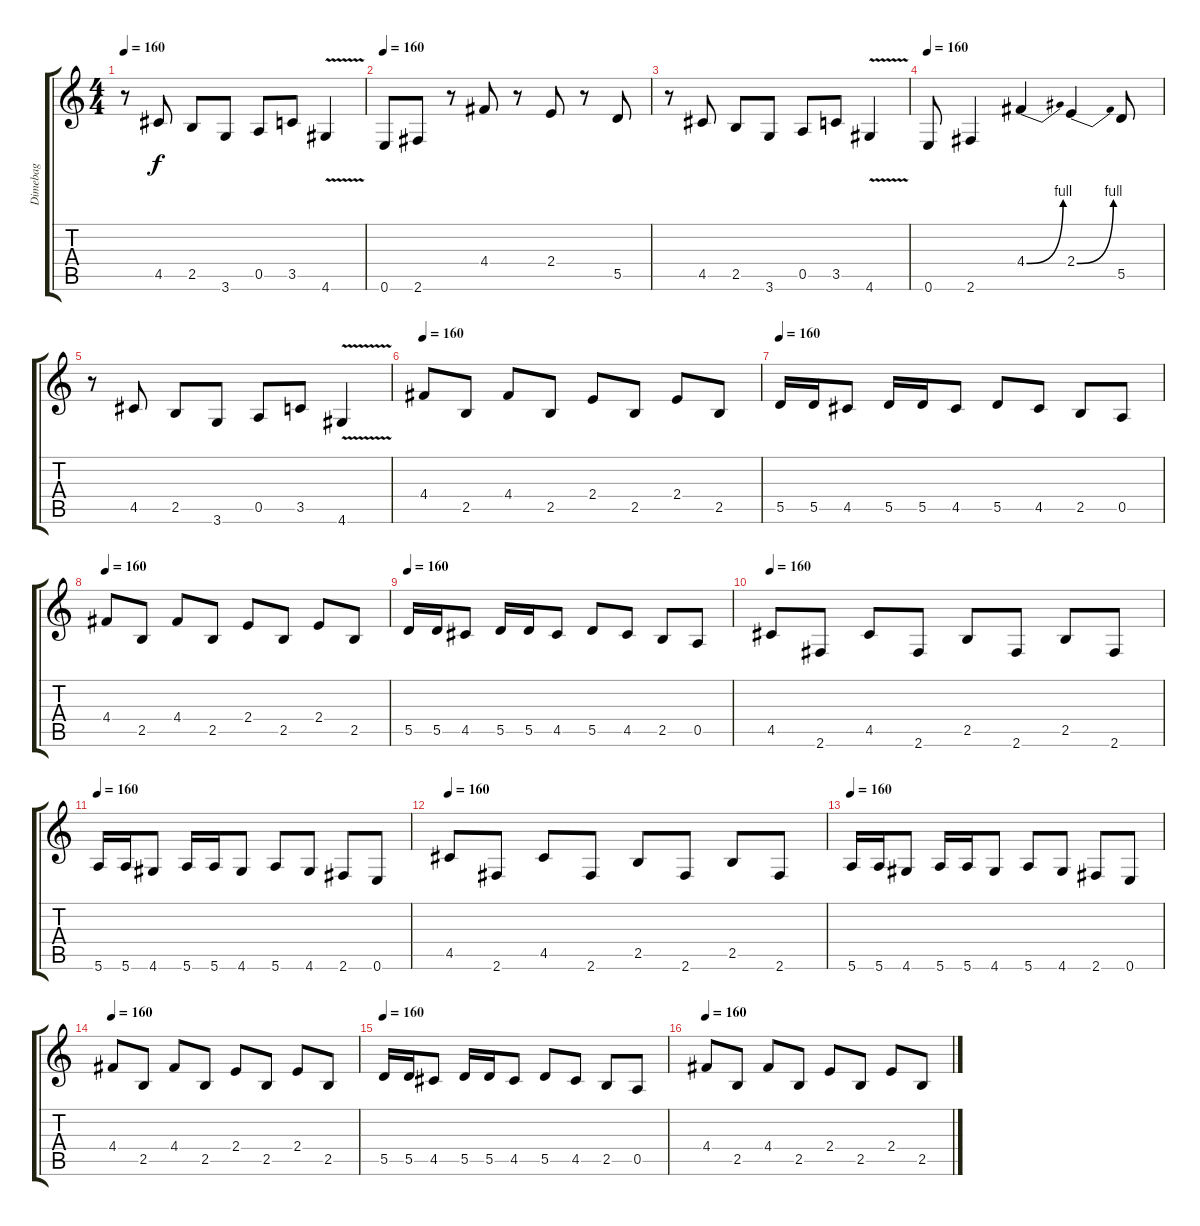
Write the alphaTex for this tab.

\track ("Dimebag" "Dimebag") {instrument distortionguitar}
\staff {score tabs}
\tuning (E4 B3 G3 D3 A2 E2) {hide}
\ts (4 4)
\tempo 160
\clef g2
\ks c
r.8{dy f} 4.5.8 2.5.8 3.6.8 0.5.8 3.5.8 4.6{v}.4 |
\tempo 160
0.6.8 2.6.8 r.8 4.4.8 r.8 2.4.8 r.8 5.5.8 |
r.8 4.5.8 2.5.8 3.6.8 0.5.8 3.5.8 4.6{v}.4 |
\tempo 160
0.6.8 2.6.4 4.4{be (bend 0 0 60 4)}.4 2.4{be (bend 0 0 60 4)}.4 5.5.8 |
r.8 4.5.8 2.5.8 3.6.8 0.5.8 3.5.8 4.6{v}.4 |
\tempo 160
4.4.8 2.5.8 4.4.8 2.5.8 2.4.8 2.5.8 2.4.8 2.5.8 |
\tempo 160
5.5.16 5.5.16 4.5.8 5.5.16 5.5.16 4.5.8 5.5.8 4.5.8 2.5.8 0.5.8 |
\tempo 160
4.4.8 2.5.8 4.4.8 2.5.8 2.4.8 2.5.8 2.4.8 2.5.8 |
\tempo 160
5.5.16 5.5.16 4.5.8 5.5.16 5.5.16 4.5.8 5.5.8 4.5.8 2.5.8 0.5.8 |
\tempo 160
4.5.8 2.6.8 4.5.8 2.6.8 2.5.8 2.6.8 2.5.8 2.6.8 |
\tempo 160
5.6.16 5.6.16 4.6.8 5.6.16 5.6.16 4.6.8 5.6.8 4.6.8 2.6.8 0.6.8 |
\tempo 160
4.5.8 2.6.8 4.5.8 2.6.8 2.5.8 2.6.8 2.5.8 2.6.8 |
\tempo 160
5.6.16 5.6.16 4.6.8 5.6.16 5.6.16 4.6.8 5.6.8 4.6.8 2.6.8 0.6.8 |
\tempo 160
4.4.8 2.5.8 4.4.8 2.5.8 2.4.8 2.5.8 2.4.8 2.5.8 |
\tempo 160
5.5.16 5.5.16 4.5.8 5.5.16 5.5.16 4.5.8 5.5.8 4.5.8 2.5.8 0.5.8 |
\tempo 160
4.4.8 2.5.8 4.4.8 2.5.8 2.4.8 2.5.8 2.4.8 2.5.8
